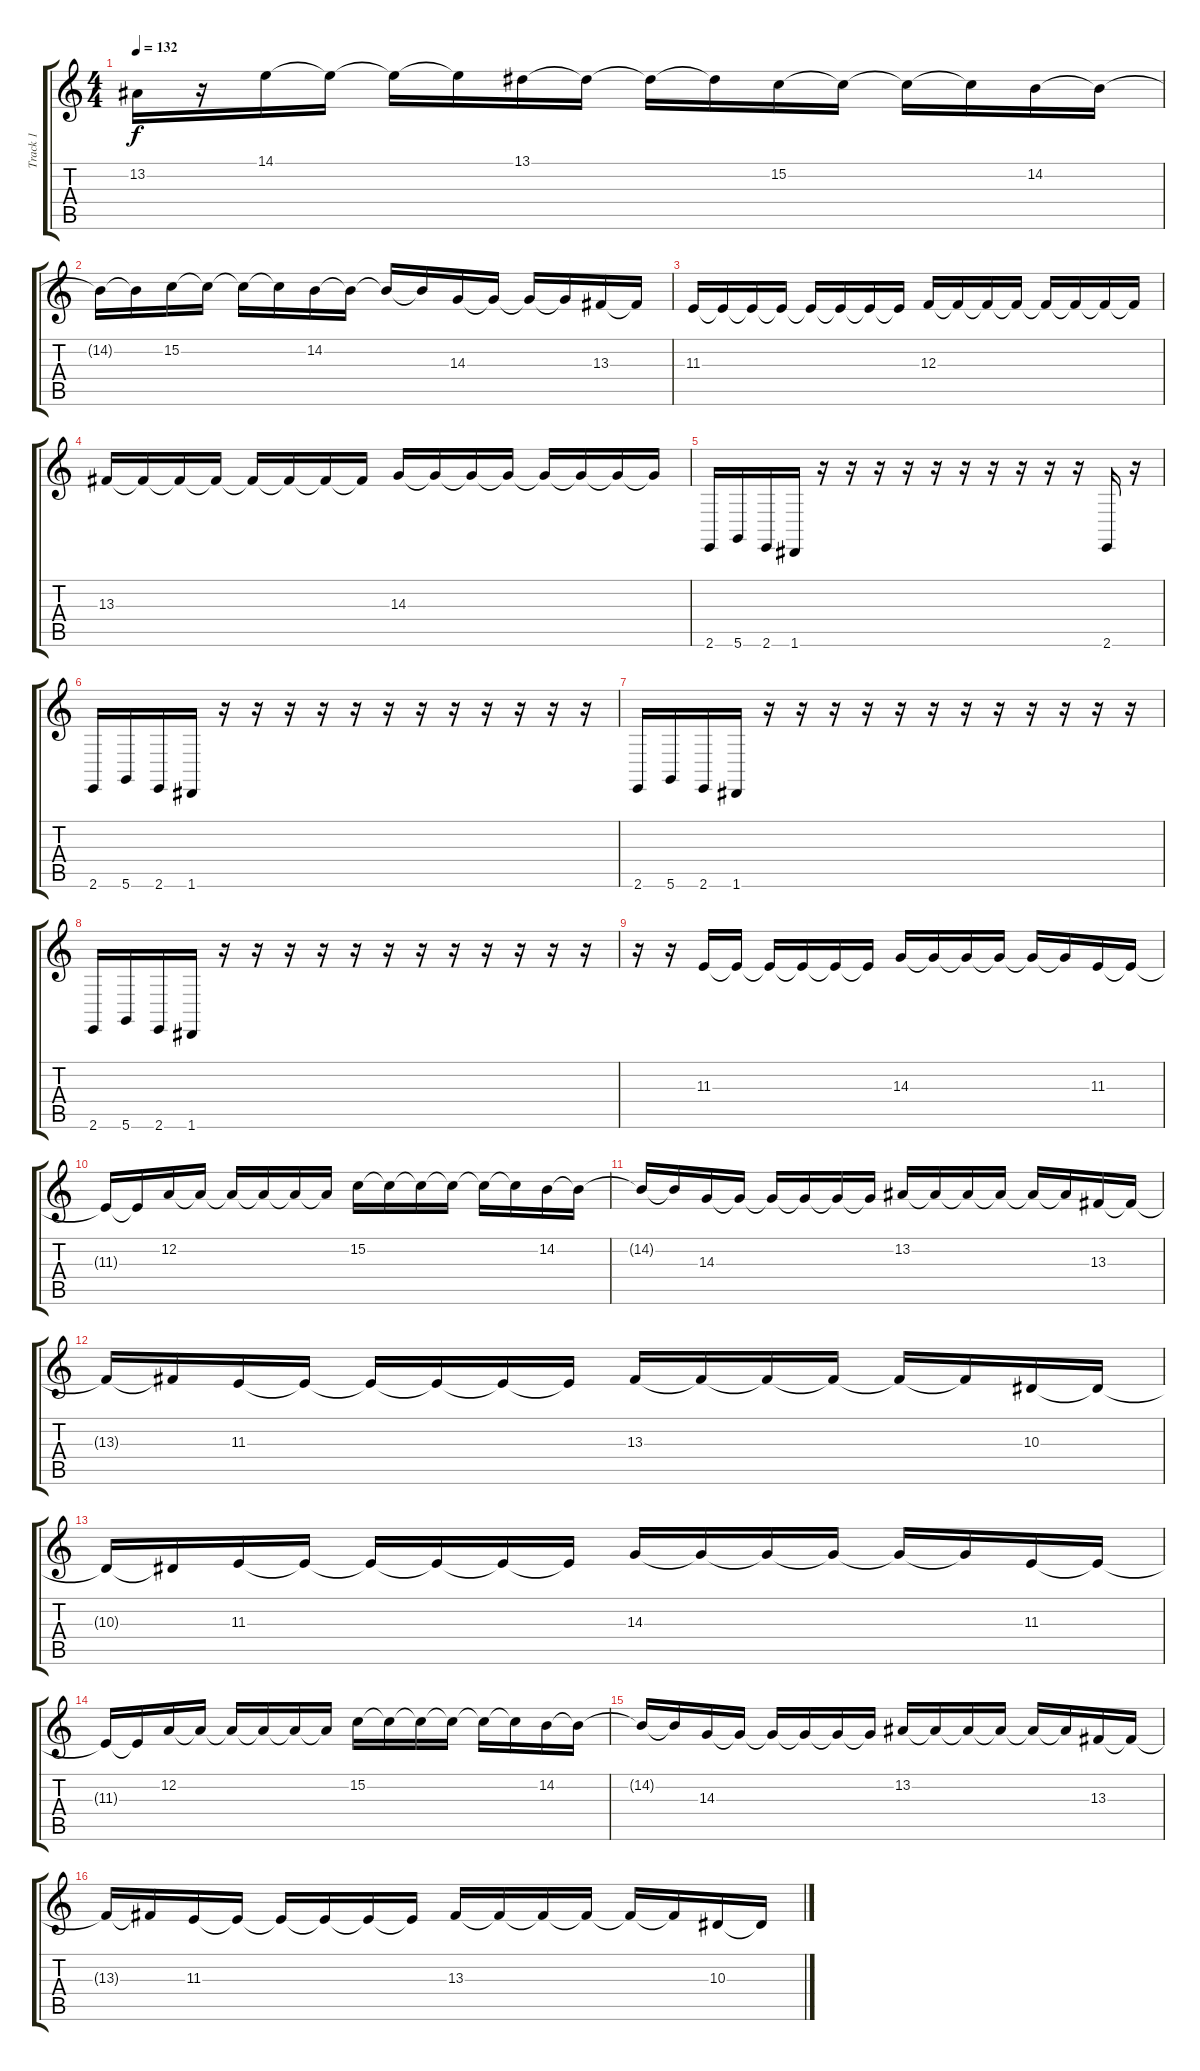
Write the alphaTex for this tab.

\track ("Track 1" "Track 1") {instrument lead5charang}
\staff {score tabs}
\tuning (D4 A3 F3 C3 G2 D2) {hide}
\ts (4 4)
\tempo 132
\clef g2
\ks c
13.2{t}.16{dy f} r.16 14.1.16 14.1{t}.16 14.1{t}.16 14.1{t}.16 13.1.16 13.1{t}.16 13.1{t}.16 13.1{t}.16 15.2.16 15.2{t}.16 15.2{t}.16 15.2{t}.16 14.2.16 14.2{t}.16 |
14.2{t}.16 14.2{t}.16 15.2.16 15.2{t}.16 15.2{t}.16 15.2{t}.16 14.2.16 14.2{t}.16 14.2{t}.16 14.2{t}.16 14.3.16 14.3{t}.16 14.3{t}.16 14.3{t}.16 13.3.16 13.3{t}.16 |
11.3.16 11.3{t}.16 11.3{t}.16 11.3{t}.16 11.3{t}.16 11.3{t}.16 11.3{t}.16 11.3{t}.16 12.3.16 12.3{t}.16 12.3{t}.16 12.3{t}.16 12.3{t}.16 12.3{t}.16 12.3{t}.16 12.3{t}.16 |
13.3.16 13.3{t}.16 13.3{t}.16 13.3{t}.16 13.3{t}.16 13.3{t}.16 13.3{t}.16 13.3{t}.16 14.3.16 14.3{t}.16 14.3{t}.16 14.3{t}.16 14.3{t}.16 14.3{t}.16 14.3{t}.16 14.3{t}.16 |
2.6.16 5.6.16 2.6.16 1.6.16 r.16 r.16 r.16 r.16 r.16 r.16 r.16 r.16 r.16 r.16 2.6.16 r.16 |
2.6.16 5.6.16 2.6.16 1.6.16 r.16 r.16 r.16 r.16 r.16 r.16 r.16 r.16 r.16 r.16 r.16 r.16 |
2.6.16 5.6.16 2.6.16 1.6.16 r.16 r.16 r.16 r.16 r.16 r.16 r.16 r.16 r.16 r.16 r.16 r.16 |
2.6.16 5.6.16 2.6.16 1.6.16 r.16 r.16 r.16 r.16 r.16 r.16 r.16 r.16 r.16 r.16 r.16 r.16 |
r.16 r.16 11.3.16 11.3{t}.16 11.3{t}.16 11.3{t}.16 11.3{t}.16 11.3{t}.16 14.3.16 14.3{t}.16 14.3{t}.16 14.3{t}.16 14.3{t}.16 14.3{t}.16 11.3.16 11.3{t}.16 |
11.3{t}.16 11.3{t}.16 12.2.16 12.2{t}.16 12.2{t}.16 12.2{t}.16 12.2{t}.16 12.2{t}.16 15.2.16 15.2{t}.16 15.2{t}.16 15.2{t}.16 15.2{t}.16 15.2{t}.16 14.2.16 14.2{t}.16 |
14.2{t}.16 14.2{t}.16 14.3.16 14.3{t}.16 14.3{t}.16 14.3{t}.16 14.3{t}.16 14.3{t}.16 13.2.16 13.2{t}.16 13.2{t}.16 13.2{t}.16 13.2{t}.16 13.2{t}.16 13.3.16 13.3{t}.16 |
13.3{t}.16 13.3{t}.16 11.3.16 11.3{t}.16 11.3{t}.16 11.3{t}.16 11.3{t}.16 11.3{t}.16 13.3.16 13.3{t}.16 13.3{t}.16 13.3{t}.16 13.3{t}.16 13.3{t}.16 10.3.16 10.3{t}.16 |
10.3{t}.16 10.3{t}.16 11.3.16 11.3{t}.16 11.3{t}.16 11.3{t}.16 11.3{t}.16 11.3{t}.16 14.3.16 14.3{t}.16 14.3{t}.16 14.3{t}.16 14.3{t}.16 14.3{t}.16 11.3.16 11.3{t}.16 |
11.3{t}.16 11.3{t}.16 12.2.16 12.2{t}.16 12.2{t}.16 12.2{t}.16 12.2{t}.16 12.2{t}.16 15.2.16 15.2{t}.16 15.2{t}.16 15.2{t}.16 15.2{t}.16 15.2{t}.16 14.2.16 14.2{t}.16 |
14.2{t}.16 14.2{t}.16 14.3.16 14.3{t}.16 14.3{t}.16 14.3{t}.16 14.3{t}.16 14.3{t}.16 13.2.16 13.2{t}.16 13.2{t}.16 13.2{t}.16 13.2{t}.16 13.2{t}.16 13.3.16 13.3{t}.16 |
13.3{t}.16 13.3{t}.16 11.3.16 11.3{t}.16 11.3{t}.16 11.3{t}.16 11.3{t}.16 11.3{t}.16 13.3.16 13.3{t}.16 13.3{t}.16 13.3{t}.16 13.3{t}.16 13.3{t}.16 10.3.16 10.3{t}.16
